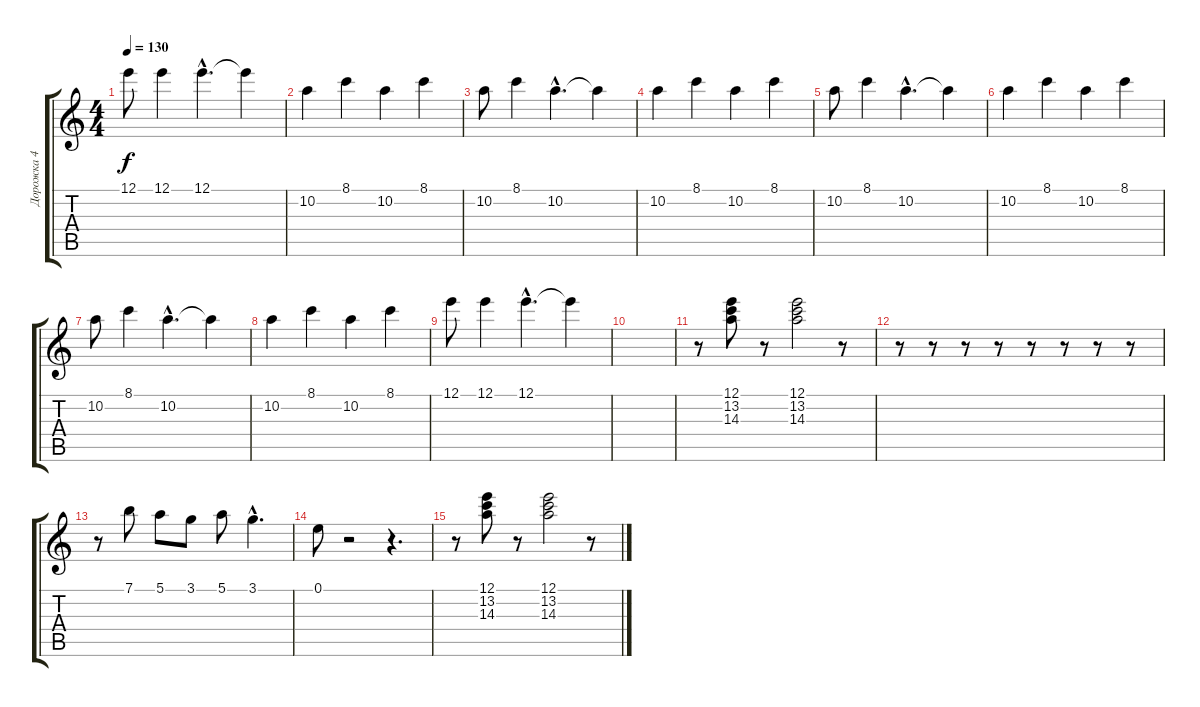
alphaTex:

\track ("Дорожка 4" "Дорожка 4") {instrument distortionguitar}
\staff {score tabs}
\tuning (E4 B3 G3 D3 A2 E2) {hide}
\ts (4 4)
\tempo 130
\clef g2
\ks c
12.1.8{dy f} 12.1.4 12.1{hac}.4{d} 12.1{t}.4 |
10.2.4 8.1.4 10.2.4 8.1.4 |
10.2.8 8.1.4 10.2{hac}.4{d} 10.2{t}.4 |
10.2.4 8.1.4 10.2.4 8.1.4 |
10.2.8 8.1.4 10.2{hac}.4{d} 10.2{t}.4 |
10.2.4 8.1.4 10.2.4 8.1.4 |
10.2.8 8.1.4 10.2{hac}.4{d} 10.2{t}.4 |
10.2.4 8.1.4 10.2.4 8.1.4 |
12.1.8 12.1.4 12.1{hac}.4{d} 12.1{t}.4 |
|
r.8 (12.1 13.2 14.3).8 r.8 (12.1 13.2 14.3).2 r.8 |
r.8 r.8 r.8 r.8 r.8 r.8 r.8 r.8 |
r.8 7.1.8 5.1.8 3.1.8 5.1.8 3.1{hac}.4{d} |
0.1.8 r.2 r.4{d} |
r.8 (12.1 13.2 14.3).8 r.8 (12.1 13.2 14.3).2 r.8
